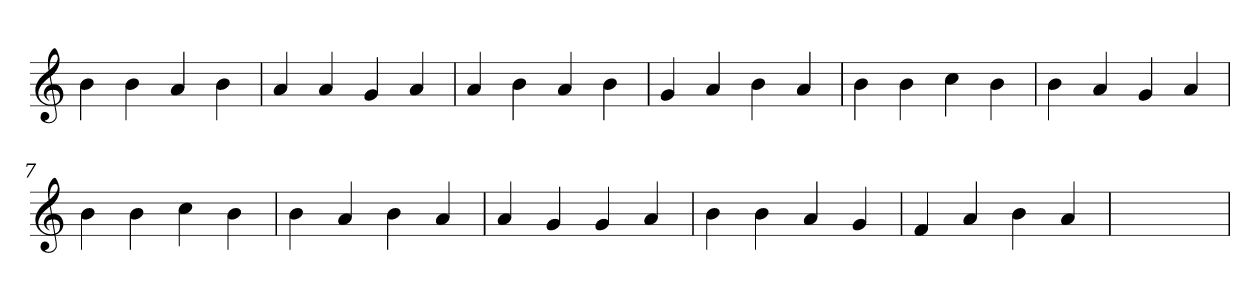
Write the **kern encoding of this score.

**kern
*part1
*staff1
*clefG2
=1
4b
4b
4a
4b
=2
4a
4a
4g
4a
=3
4a
4b
4a
4b
=4
4g
4a
4b
4a
=5
4b
4b
4cc
4b
=6
4b
4a
4g
4a
=7
4b
4b
4cc
4b
=8
4b
4a
4b
4a
=9
4a
4g
4g
4a
=10
4b
4b
4a
4g
=11
4f
4a
4b
4a
=12
1ryy
=
*-
